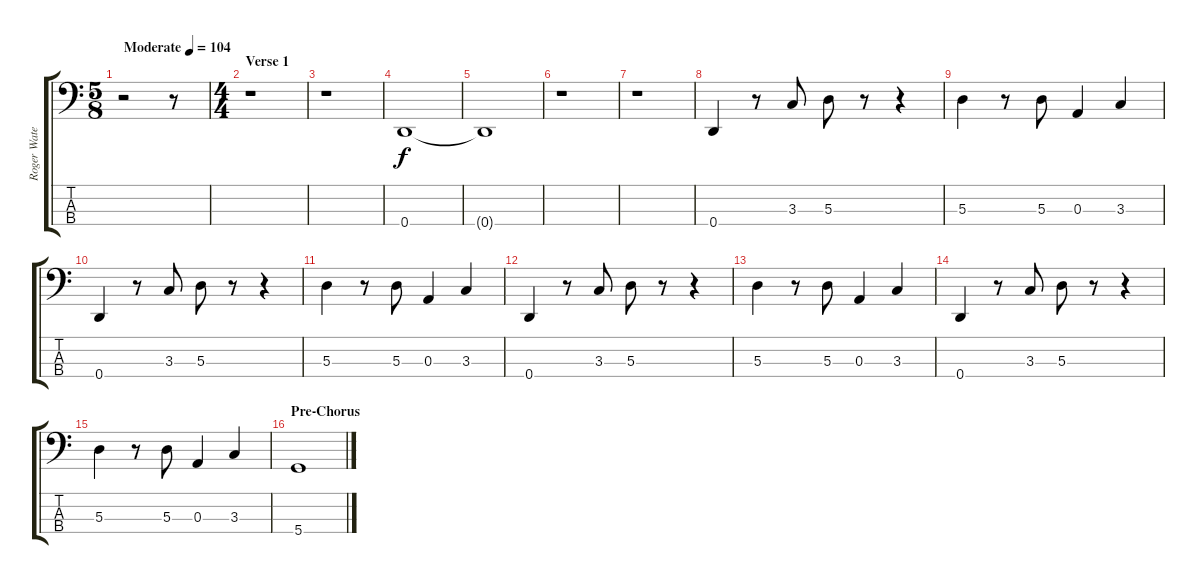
\track ("Roger Waters | Fender Precision | Bass" "Roger Wate") {instrument electricbasspick}
\staff {score tabs}
\tuning (G2 D2 A1 D1) {hide}
\ts (5 8)
\tempo (104 "Moderate")
\clef f4
\ks c
r.2{dy f instrument electricbasspick} r.8 |
\ts (4 4)
\section ("" "Verse 1")
r.1 |
r.1 |
0.4.1 |
0.4{t}.1 |
r.1 |
r.1 |
0.4.4 r.8 3.3.8 5.3.8 r.8 r.4 |
5.3.4 r.8 5.3.8 0.3.4 3.3.4 |
0.4.4 r.8 3.3.8 5.3.8 r.8 r.4 |
5.3.4 r.8 5.3.8 0.3.4 3.3.4 |
0.4.4 r.8 3.3.8 5.3.8 r.8 r.4 |
5.3.4 r.8 5.3.8 0.3.4 3.3.4 |
0.4.4 r.8 3.3.8 5.3.8 r.8 r.4 |
5.3.4 r.8 5.3.8 0.3.4 3.3.4 |
\section ("" "Pre-Chorus")
5.4.1
